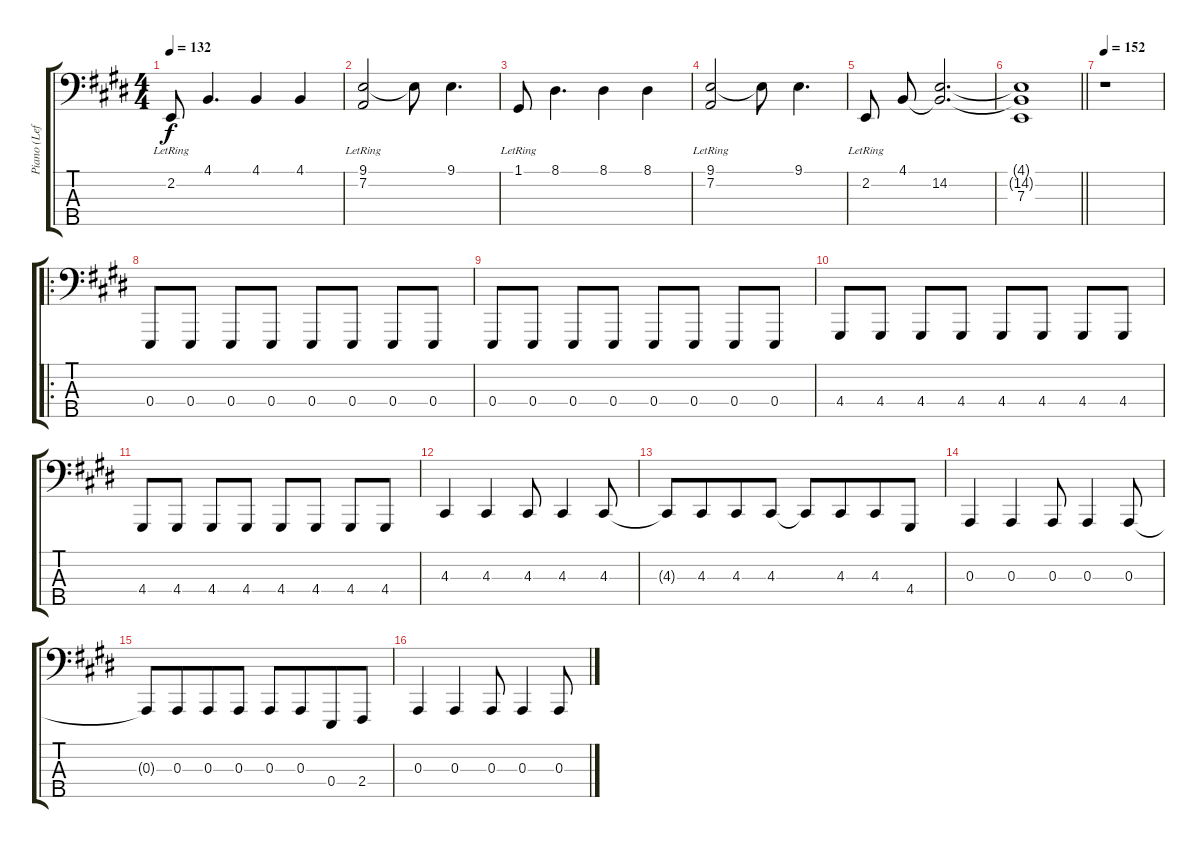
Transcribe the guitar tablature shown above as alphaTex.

\track ("Piano (Left Hand)" "Piano (Lef") {instrument acousticgrandpiano}
\staff {score tabs}
\tuning (G2 D2 A1 E1 B0) {hide}
\ts (4 4)
\tempo 132
\clef f4
\ks e
2.2{lr}.8{dy f} 4.1.4{d} 4.1.4 4.1.4 |
(9.1 7.2{lr}).2 9.1{t}.8 9.1.4{d} |
1.1{lr}.8 8.1.4{d} 8.1.4 8.1.4 |
(9.1 7.2{lr}).2 9.1{t}.8 9.1.4{d} |
2.2{lr}.8{beam split} 4.1.8 (4.1{t} 14.2).2{d} |
\barLineRight lightlight
(4.1{t} 14.2{t} 7.3).1 |
\tempo 152
r.1 |
\ro
0.4.8 0.4.8 0.4.8 0.4.8 0.4.8 0.4.8 0.4.8 0.4.8 |
0.4.8 0.4.8 0.4.8 0.4.8 0.4.8 0.4.8 0.4.8 0.4.8 |
4.4.8 4.4.8 4.4.8 4.4.8 4.4.8 4.4.8 4.4.8 4.4.8 |
4.4.8 4.4.8 4.4.8 4.4.8 4.4.8 4.4.8 4.4.8 4.4.8 |
4.3.4 4.3.4 4.3.8 4.3.4 4.3.8 |
4.3{t}.8 4.3.8{beam merge} 4.3.8 4.3.8 4.3{t}.8 4.3.8{beam merge} 4.3.8 4.4.8 |
0.3.4 0.3.4 0.3.8 0.3.4 0.3.8 |
0.3{t}.8 0.3.8{beam merge} 0.3.8 0.3.8 0.3.8 0.3.8{beam merge} 0.4.8 2.4.8 |
0.3.4 0.3.4 0.3.8 0.3.4 0.3.8
